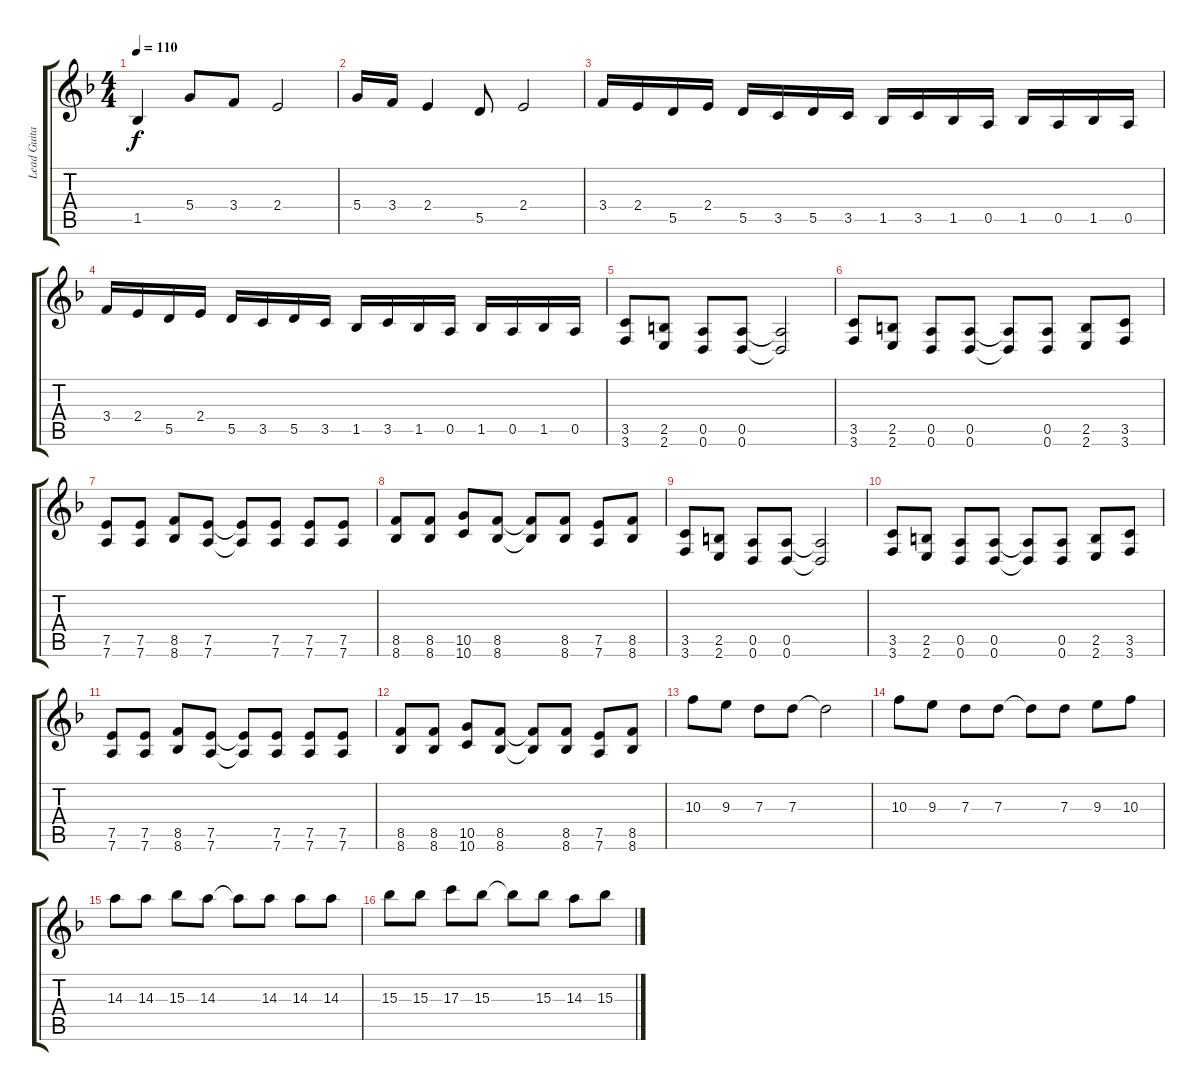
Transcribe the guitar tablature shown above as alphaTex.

\track ("Lead Guitar" "Lead Guita") {instrument distortionguitar}
\staff {score tabs}
\tuning (E4 B3 G3 D3 A2 D2) {hide}
\ts (4 4)
\tempo 110
\clef g2
\ks dminor
1.5.4{dy f} 5.4.8 3.4.8 2.4.2 |
5.4.16 3.4.16 2.4.4 5.5.8 2.4.2 |
3.4.16 2.4.16 5.5.16 2.4.16 5.5.16 3.5.16 5.5.16 3.5.16 1.5.16 3.5.16 1.5.16 0.5.16 1.5.16 0.5.16 1.5.16 0.5.16 |
3.4.16 2.4.16 5.5.16 2.4.16 5.5.16 3.5.16 5.5.16 3.5.16 1.5.16 3.5.16 1.5.16 0.5.16 1.5.16 0.5.16 1.5.16 0.5.16 |
(3.5 3.6).8 (2.5 2.6).8 (0.5 0.6).8 (0.5 0.6).8 (0.5{t} 0.6{t}).2 |
(3.5 3.6).8 (2.5 2.6).8 (0.5 0.6).8 (0.5 0.6).8 (0.5{t} 0.6{t}).8 (0.5 0.6).8 (2.5 2.6).8 (3.5 3.6).8 |
(7.5 7.6).8 (7.5 7.6).8 (8.5 8.6).8 (7.5 7.6).8 (7.5{t} 7.6{t}).8 (7.5 7.6).8 (7.5 7.6).8 (7.5 7.6).8 |
(8.5 8.6).8 (8.5 8.6).8 (10.5 10.6).8 (8.5 8.6).8 (8.5{t} 8.6{t}).8 (8.5 8.6).8 (7.5 7.6).8 (8.5 8.6).8 |
(3.5 3.6).8 (2.5 2.6).8 (0.5 0.6).8 (0.5 0.6).8 (0.5{t} 0.6{t}).2 |
(3.5 3.6).8 (2.5 2.6).8 (0.5 0.6).8 (0.5 0.6).8 (0.5{t} 0.6{t}).8 (0.5 0.6).8 (2.5 2.6).8 (3.5 3.6).8 |
(7.5 7.6).8 (7.5 7.6).8 (8.5 8.6).8 (7.5 7.6).8 (7.5{t} 7.6{t}).8 (7.5 7.6).8 (7.5 7.6).8 (7.5 7.6).8 |
(8.5 8.6).8 (8.5 8.6).8 (10.5 10.6).8 (8.5 8.6).8 (8.5{t} 8.6{t}).8 (8.5 8.6).8 (7.5 7.6).8 (8.5 8.6).8 |
10.3.8 9.3.8 7.3.8 7.3.8 7.3{t}.2 |
10.3.8 9.3.8 7.3.8 7.3.8 7.3{t}.8 7.3.8 9.3.8 10.3.8 |
14.3.8 14.3.8 15.3.8 14.3.8 14.3{t}.8 14.3.8 14.3.8 14.3.8 |
15.3.8 15.3.8 17.3.8 15.3.8 15.3{t}.8 15.3.8 14.3.8 15.3.8
